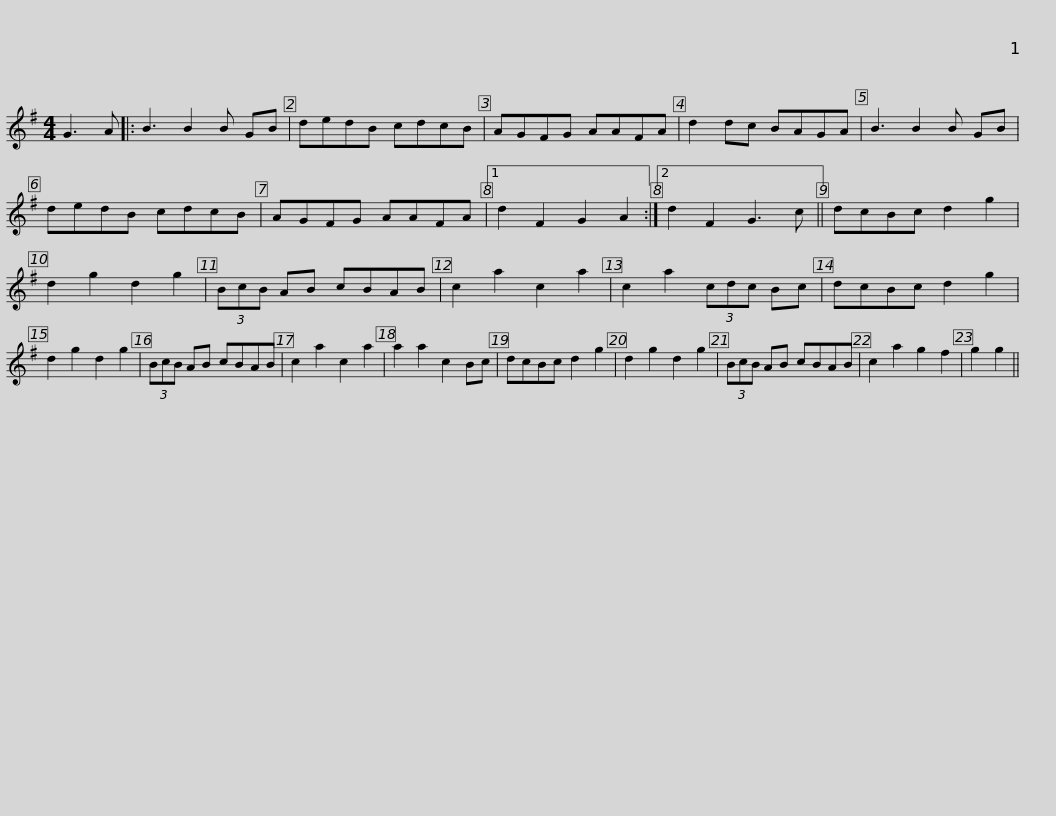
X:1
L:1/8
M:4/4
I:linebreak $
K:G
V:1 treble
V:1
 G3 A |: B3 B2 B GB | dedB cdcB | AGFG AAFA | d2 dc BAGA | %5
 B3 B2 B GB |$ dedB cdcB | AGFG AAFA |1 d2 F2 G2 A2 :|2 d2 F2 G3 c || %10
 dcBc d2 g2 | d2 g2 d2 g2 | (3BcB AB cBAB |$ c2 a2 c2 a2 | c2 a2 (3cdc Bc | %15
 dcBc d2 g2 | d2 g2 d2 g2 | (3BcB AB cBAB | c2 a2 c2 a2 | a2 a2 c2 Bc |$ %20
 dcBc d2 g2 | d2 g2 d2 g2 | (3BcB AB cBAB | c2 a2 g2 f2 | g2 g2 || %25
